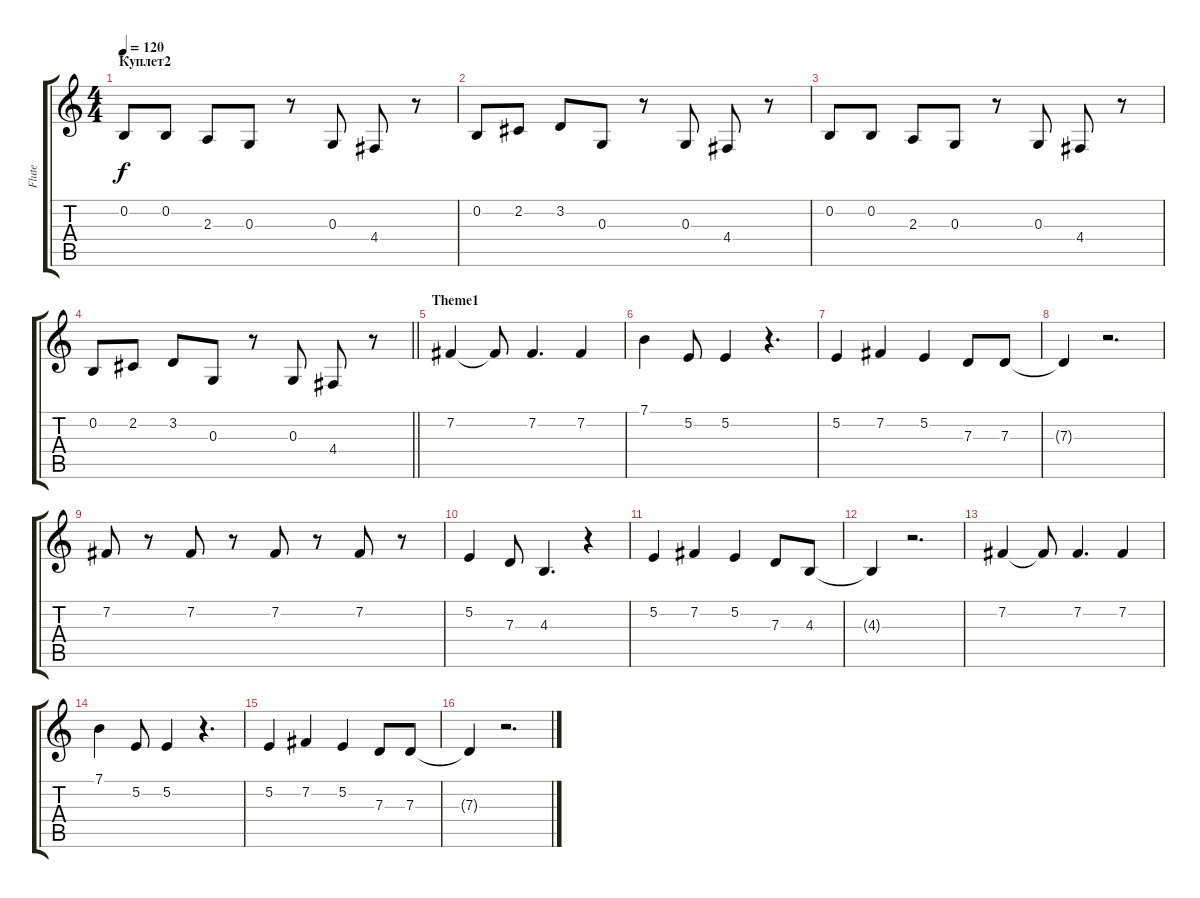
\track ("Flute" "Flute") {instrument flute}
\staff {score tabs}
\tuning (E4 B3 G3 D3 A2 E2) {hide}
\ts (4 4)
\section ("" "Куплет2")
\tempo 120
\clef g2
\ks c
0.2.8{dy f} 0.2.8 2.3.8 0.3.8 r.8 0.3.8 4.4.8 r.8 |
0.2.8 2.2.8 3.2.8 0.3.8 r.8 0.3.8 4.4.8 r.8 |
0.2.8 0.2.8 2.3.8 0.3.8 r.8 0.3.8 4.4.8 r.8 |
\barLineRight lightlight
0.2.8 2.2.8 3.2.8 0.3.8 r.8 0.3.8 4.4.8 r.8 |
\section ("" "Theme1")
7.2.4 7.2{t}.8 7.2.4{d} 7.2.4 |
7.1.4 5.2.8 5.2.4 r.4{d} |
5.2.4 7.2.4 5.2.4 7.3.8 7.3.8 |
7.3{t}.4 r.2{d} |
7.2.8 r.8 7.2.8 r.8 7.2.8 r.8 7.2.8 r.8 |
5.2.4 7.3.8 4.3.4{d} r.4 |
5.2.4 7.2.4 5.2.4 7.3.8 4.3.8 |
4.3{t}.4 r.2{d} |
7.2.4 7.2{t}.8 7.2.4{d} 7.2.4 |
7.1.4 5.2.8 5.2.4 r.4{d} |
5.2.4 7.2.4 5.2.4 7.3.8 7.3.8 |
7.3{t}.4 r.2{d}
